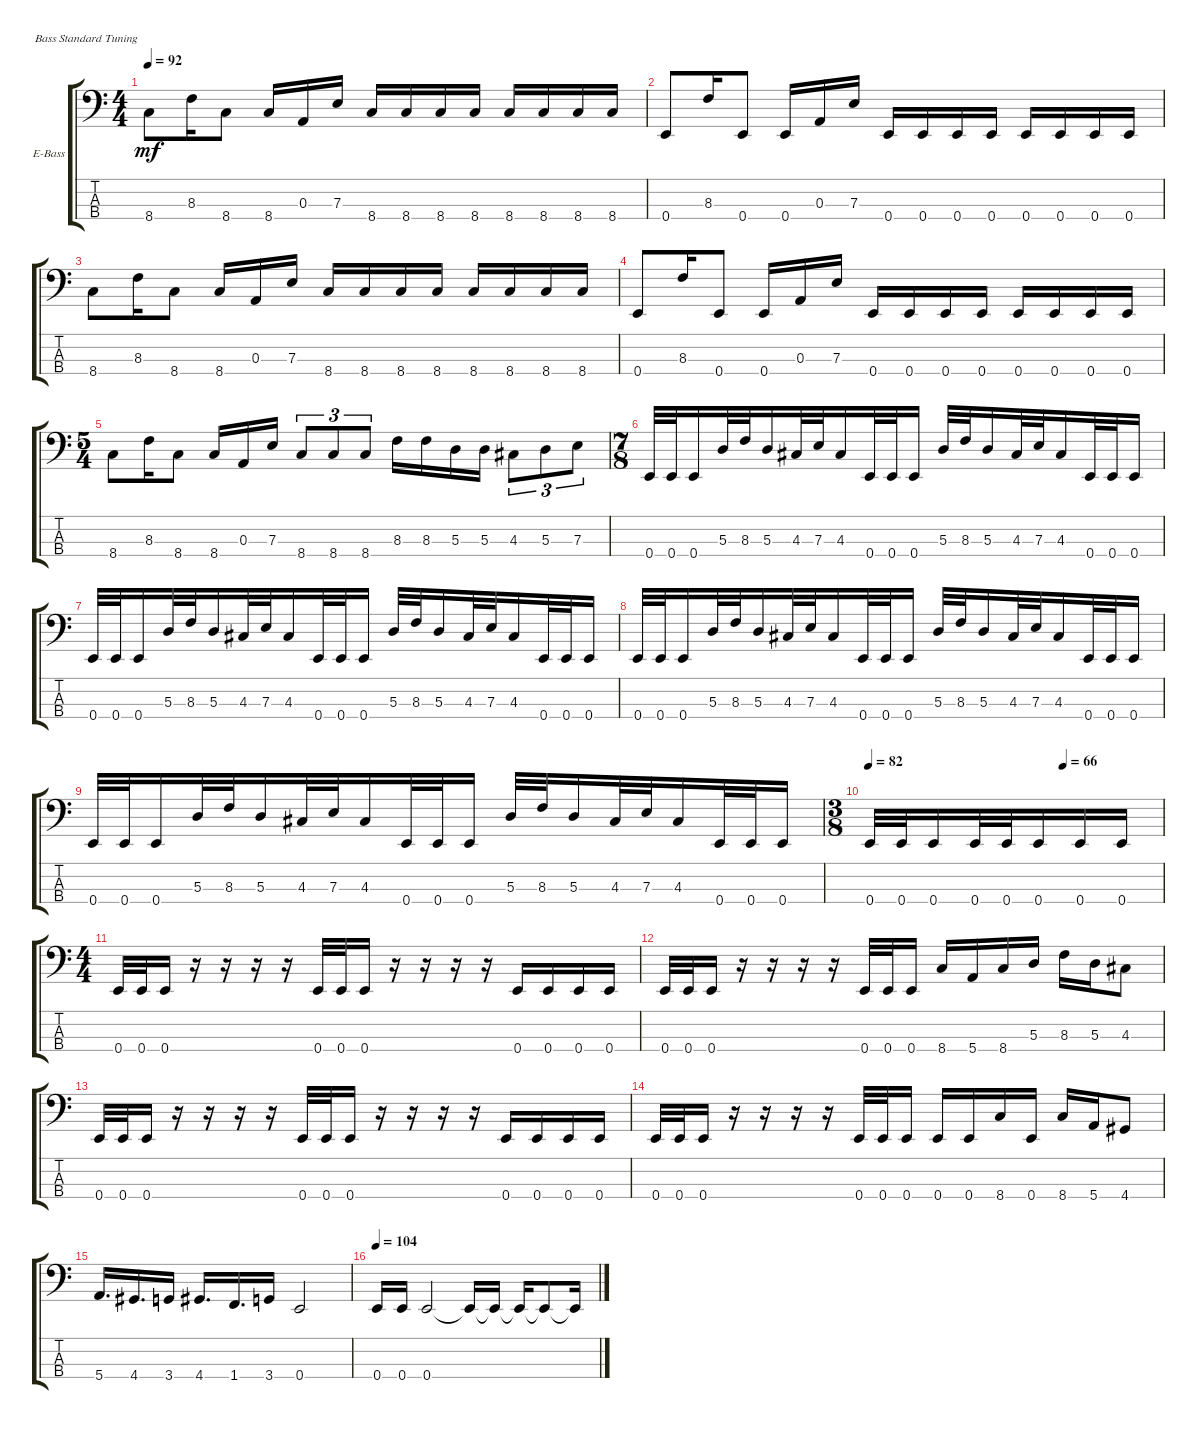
\defaultSystemsLayout 4
\bracketExtendMode groupsimilarinstruments
\firstSystemTrackNameOrientation horizontal
\otherSystemsTrackNameOrientation horizontal
\track ("Electric Bass" "E-Bass") {instrument electricbassfinger}
\staff {score tabs}
\tuning (G2 D2 A1 E1)
\ts (4 4)
\tempo 92
\clef f4
\ks c
8.4.8{dy mf} 8.3.16 8.4.8 8.4.16 0.3.16 7.3.16 8.4.16 8.4.16 8.4.16 8.4.16 8.4.16 8.4.16 8.4.16 8.4.16 |
0.4.8 8.3.16 0.4.8 0.4.16 0.3.16 7.3.16 0.4.16 0.4.16 0.4.16 0.4.16 0.4.16 0.4.16 0.4.16 0.4.16 |
8.4.8 8.3.16 8.4.8 8.4.16 0.3.16 7.3.16 8.4.16 8.4.16 8.4.16 8.4.16 8.4.16 8.4.16 8.4.16 8.4.16 |
0.4.8 8.3.16 0.4.8 0.4.16 0.3.16 7.3.16 0.4.16 0.4.16 0.4.16 0.4.16 0.4.16 0.4.16 0.4.16 0.4.16 |
\ts (5 4)
8.4.8 8.3.16 8.4.8 8.4.16 0.3.16 7.3.16 8.4.8{tu (3 2)} 8.4.8{tu (3 2)} 8.4.8{tu (3 2)} 8.3.16 8.3.16 5.3.16 5.3.16 4.3.8{tu (3 2)} 5.3.8{tu (3 2)} 7.3.8{tu (3 2)} |
\ts (7 8)
0.4.32 0.4.32 0.4.16 5.3.32 8.3.32 5.3.16 4.3.32 7.3.32 4.3.16 0.4.32 0.4.32 0.4.16 5.3.32 8.3.32 5.3.16 4.3.32 7.3.32 4.3.16 0.4.32 0.4.32 0.4.16 |
0.4.32 0.4.32 0.4.16 5.3.32 8.3.32 5.3.16 4.3.32 7.3.32 4.3.16 0.4.32 0.4.32 0.4.16 5.3.32 8.3.32 5.3.16 4.3.32 7.3.32 4.3.16 0.4.32 0.4.32 0.4.16 |
0.4.32 0.4.32 0.4.16 5.3.32 8.3.32 5.3.16 4.3.32 7.3.32 4.3.16 0.4.32 0.4.32 0.4.16 5.3.32 8.3.32 5.3.16 4.3.32 7.3.32 4.3.16 0.4.32 0.4.32 0.4.16 |
0.4.32 0.4.32 0.4.16 5.3.32 8.3.32 5.3.16 4.3.32 7.3.32 4.3.16 0.4.32 0.4.32 0.4.16 5.3.32 8.3.32 5.3.16 4.3.32 7.3.32 4.3.16 0.4.32 0.4.32 0.4.16 |
\ts (3 8)
\tempo 82
\tempo (66 0.6625)
0.4.32 0.4.32 0.4.16 0.4.32 0.4.32 0.4.16 0.4.16 0.4.16 |
\ts (4 4)
0.4.32 0.4.32 0.4.16 r.16 r.16 r.16 r.16 0.4.32 0.4.32 0.4.16 r.16 r.16 r.16 r.16 0.4.16 0.4.16 0.4.16 0.4.16 |
0.4.32 0.4.32 0.4.16 r.16 r.16 r.16 r.16 0.4.32 0.4.32 0.4.16 8.4.16 5.4.16 8.4.16 5.3.16 8.3.16 5.3.16 4.3.8 |
0.4.32 0.4.32 0.4.16 r.16 r.16 r.16 r.16 0.4.32 0.4.32 0.4.16 r.16 r.16 r.16 r.16 0.4.16 0.4.16 0.4.16 0.4.16 |
0.4.32 0.4.32 0.4.16 r.16 r.16 r.16 r.16 0.4.32 0.4.32 0.4.16 0.4.16 0.4.16 8.4.16 0.4.16 8.4.16 5.4.16 4.4.8 |
5.4.16{d} 4.4.16{d} 3.4.16 4.4.16{d} 1.4.16{d} 3.4.16 0.4.2 |
\tempo 104
0.4.16 0.4.16 0.4.2 0.4{t}.16 0.4{t}.16 0.4{t}.16 0.4{t}.8 0.4{t}.16
